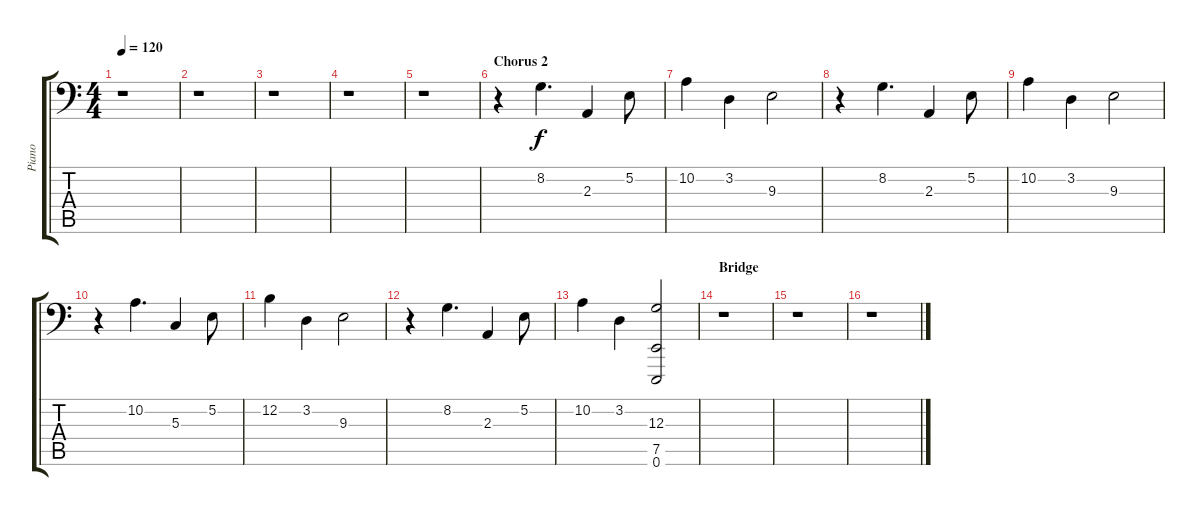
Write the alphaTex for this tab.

\track ("Piano" "Piano") {instrument acousticgrandpiano}
\staff {score tabs}
\tuning (E3 B2 G2 D2 A1 E1) {hide}
\ts (4 4)
\tempo 120
\clef f4
\ks c
r.1{dy f} |
r.1 |
r.1 |
r.1 |
r.1 |
\section ("" "Chorus 2")
r.4 8.2.4{d} 2.3.4 5.2.8 |
10.2.4 3.2.4 9.3.2 |
r.4 8.2.4{d} 2.3.4 5.2.8 |
10.2.4 3.2.4 9.3.2 |
r.4 10.2.4{d} 5.3.4 5.2.8 |
12.2.4 3.2.4 9.3.2 |
r.4 8.2.4{d} 2.3.4 5.2.8 |
10.2.4 3.2.4 (12.3 7.5 0.6).2 |
\section ("" "Bridge")
r.1 |
r.1 |
r.1
